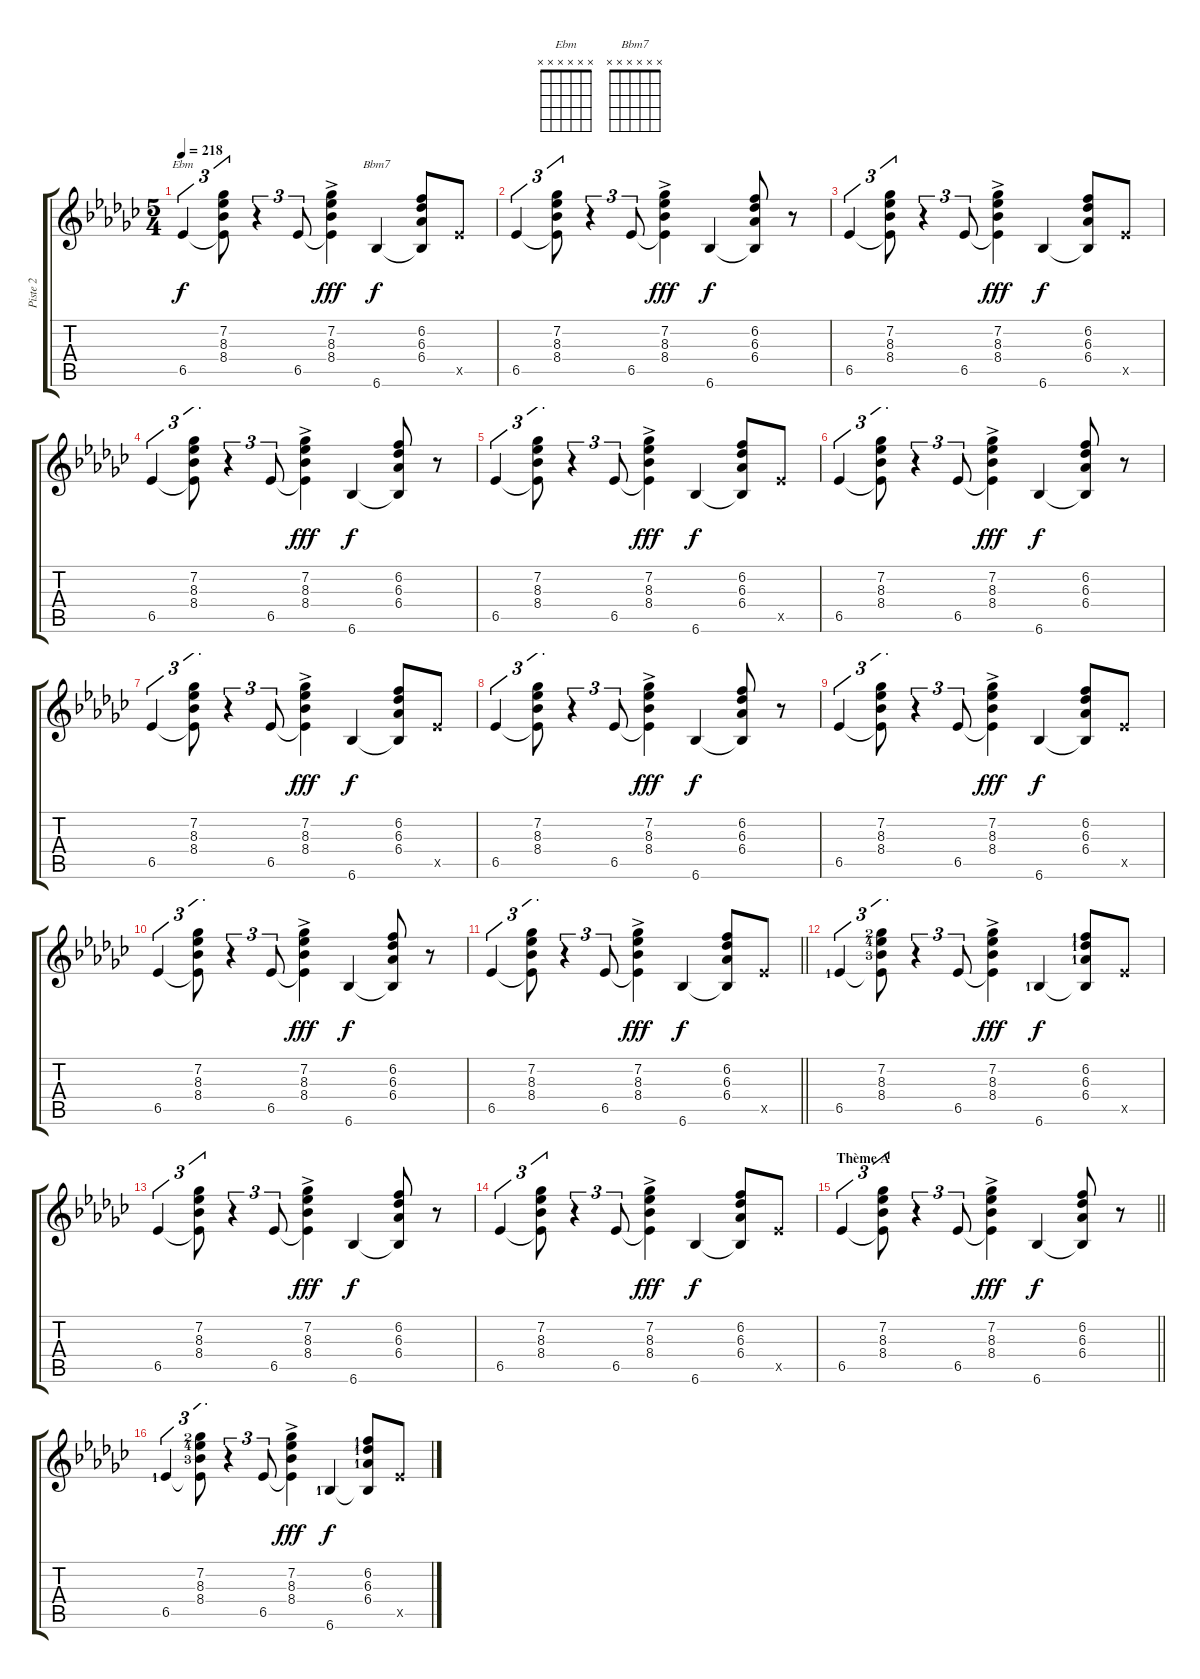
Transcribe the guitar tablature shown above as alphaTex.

\track ("Piste 2" "Piste 2") {instrument acousticguitarnylon}
\staff {score tabs}
\tuning (E4 B3 G3 D3 A2 E2) {hide}
\chord ("Ebm" x x x x x x)
\chord ("Bbm7" x x x x x x)
\ts (5 4)
\tempo 218
\clef g2
\ks ebminor
6.5.4{tu (3 2) ch "Ebm" dy f} (7.2 8.3 8.4 6.5{t}).8{tu (3 2)} r.4{tu (3 2)} 6.5.8{tu (3 2)} (7.2{ac} 8.3{ac} 8.4{ac} 6.5{t}).4{dy fff} 6.6.4{ch "Bbm7" dy f} (6.2 6.3 6.4 6.6{t}).8 6.5{x}.8 |
6.5.4{tu (3 2)} (7.2 8.3 8.4 6.5{t}).8{tu (3 2)} r.4{tu (3 2)} 6.5.8{tu (3 2)} (7.2{ac} 8.3{ac} 8.4{ac} 6.5{t}).4{dy fff} 6.6.4{dy f} (6.2 6.3 6.4 6.6{t}).8 r.8 |
6.5.4{tu (3 2)} (7.2 8.3 8.4 6.5{t}).8{tu (3 2)} r.4{tu (3 2)} 6.5.8{tu (3 2)} (7.2{ac} 8.3{ac} 8.4{ac} 6.5{t}).4{dy fff} 6.6.4{dy f} (6.2 6.3 6.4 6.6{t}).8 6.5{x}.8 |
6.5.4{tu (3 2)} (7.2 8.3 8.4 6.5{t}).8{tu (3 2)} r.4{tu (3 2)} 6.5.8{tu (3 2)} (7.2{ac} 8.3{ac} 8.4{ac} 6.5{t}).4{dy fff} 6.6.4{dy f} (6.2 6.3 6.4 6.6{t}).8 r.8 |
6.5.4{tu (3 2)} (7.2 8.3 8.4 6.5{t}).8{tu (3 2)} r.4{tu (3 2)} 6.5.8{tu (3 2)} (7.2{ac} 8.3{ac} 8.4{ac} 6.5{t}).4{dy fff} 6.6.4{dy f} (6.2 6.3 6.4 6.6{t}).8 6.5{x}.8 |
6.5.4{tu (3 2)} (7.2 8.3 8.4 6.5{t}).8{tu (3 2)} r.4{tu (3 2)} 6.5.8{tu (3 2)} (7.2{ac} 8.3{ac} 8.4{ac} 6.5{t}).4{dy fff} 6.6.4{dy f} (6.2 6.3 6.4 6.6{t}).8 r.8 |
6.5.4{tu (3 2)} (7.2 8.3 8.4 6.5{t}).8{tu (3 2)} r.4{tu (3 2)} 6.5.8{tu (3 2)} (7.2{ac} 8.3{ac} 8.4{ac} 6.5{t}).4{dy fff} 6.6.4{dy f} (6.2 6.3 6.4 6.6{t}).8 6.5{x}.8 |
6.5.4{tu (3 2)} (7.2 8.3 8.4 6.5{t}).8{tu (3 2)} r.4{tu (3 2)} 6.5.8{tu (3 2)} (7.2{ac} 8.3{ac} 8.4{ac} 6.5{t}).4{dy fff} 6.6.4{dy f} (6.2 6.3 6.4 6.6{t}).8 r.8 |
6.5.4{tu (3 2)} (7.2 8.3 8.4 6.5{t}).8{tu (3 2)} r.4{tu (3 2)} 6.5.8{tu (3 2)} (7.2{ac} 8.3{ac} 8.4{ac} 6.5{t}).4{dy fff} 6.6.4{dy f} (6.2 6.3 6.4 6.6{t}).8 6.5{x}.8 |
6.5.4{tu (3 2)} (7.2 8.3 8.4 6.5{t}).8{tu (3 2)} r.4{tu (3 2)} 6.5.8{tu (3 2)} (7.2{ac} 8.3{ac} 8.4{ac} 6.5{t}).4{dy fff} 6.6.4{dy f} (6.2 6.3 6.4 6.6{t}).8 r.8 |
\barLineRight lightlight
6.5.4{tu (3 2)} (7.2 8.3 8.4 6.5{t}).8{tu (3 2)} r.4{tu (3 2)} 6.5.8{tu (3 2)} (7.2{ac} 8.3{ac} 8.4{ac} 6.5{t}).4{dy fff} 6.6.4{dy f} (6.2 6.3 6.4 6.6{t}).8 6.5{x}.8 |
6.5{lf 2}.4{tu (3 2) volume 9 balance 13 instrument acousticguitarnylon} (7.2{lf 3} 8.3{lf 5} 8.4{lf 4} 6.5{t}).8{tu (3 2)} r.4{tu (3 2)} 6.5.8{tu (3 2)} (7.2{ac} 8.3{ac} 8.4{ac} 6.5{t}).4{dy fff} 6.6{lf 2}.4{dy f} (6.2{lf 2} 6.3{lf 2} 6.4{lf 2} 6.6{t}).8 6.5{x}.8 |
6.5.4{tu (3 2)} (7.2 8.3 8.4 6.5{t}).8{tu (3 2)} r.4{tu (3 2)} 6.5.8{tu (3 2)} (7.2{ac} 8.3{ac} 8.4{ac} 6.5{t}).4{dy fff} 6.6.4{dy f} (6.2 6.3 6.4 6.6{t}).8 r.8 |
6.5.4{tu (3 2)} (7.2 8.3 8.4 6.5{t}).8{tu (3 2)} r.4{tu (3 2)} 6.5.8{tu (3 2)} (7.2{ac} 8.3{ac} 8.4{ac} 6.5{t}).4{dy fff} 6.6.4{dy f} (6.2 6.3 6.4 6.6{t}).8 6.5{x}.8 |
\section ("" "Thème A")
\barLineRight lightlight
6.5.4{tu (3 2)} (7.2 8.3 8.4 6.5{t}).8{tu (3 2)} r.4{tu (3 2)} 6.5.8{tu (3 2)} (7.2{ac} 8.3{ac} 8.4{ac} 6.5{t}).4{dy fff} 6.6.4{dy f} (6.2 6.3 6.4 6.6{t}).8 r.8 |
6.5{lf 2}.4{tu (3 2) volume 9 balance 13 instrument acousticguitarnylon} (7.2{lf 3} 8.3{lf 5} 8.4{lf 4} 6.5{t}).8{tu (3 2)} r.4{tu (3 2)} 6.5.8{tu (3 2)} (7.2{ac} 8.3{ac} 8.4{ac} 6.5{t}).4{dy fff} 6.6{lf 2}.4{dy f} (6.2{lf 2} 6.3{lf 2} 6.4{lf 2} 6.6{t}).8 6.5{x}.8
